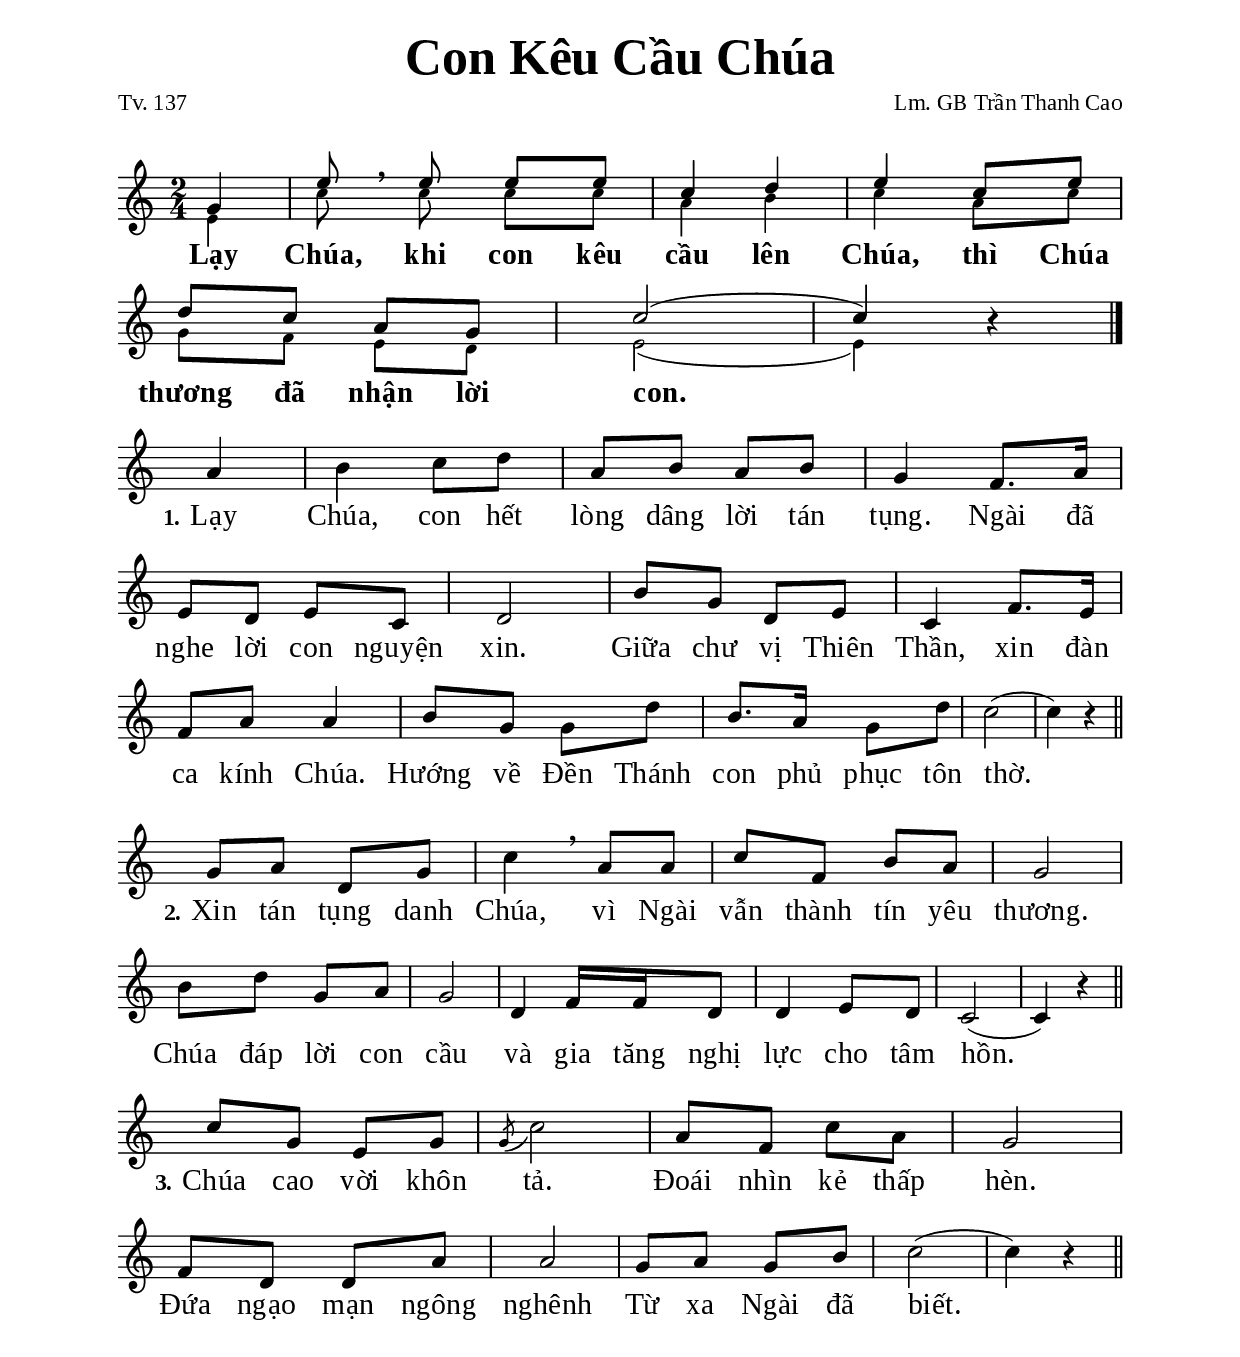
% Cài đặt chung
\version "2.22.1"
\include "english.ly"

\header {
  title = \markup { \fontsize #3 "Con Kêu Cầu Chúa" }
  poet = "Tv. 137"
  composer = "Lm. GB Trần Thanh Cao"
  arranger = " "
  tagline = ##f
}


\paper {
  #(set-paper-size "a4")
  top-margin = 10\mm
  bottom-margin = 10\mm
  left-margin = 20\mm
  right-margin = 20\mm
  indent = #0
  #(define fonts
    (make-pango-font-tree
      "Liberation Serif"
      "Liberation Serif"
      "Liberation Serif"
      (/ 20 20)))
  page-count = #1
}

% Nhạc điệp khúc
nhacDiepKhucSop = \relative c'' {

  \partial 4 g4 |
  e'8 \breathe e e e |
  c4 d |
  e c8 e |
  d c a g |
  c2 ( |
  c4) r \bar "|."
}

nhacDiepKhucBass = \relative c'' {
  \override NoteHead.font-size = #-2
  \partial 4 e,4 |
  c'8 \breathe c c c |
  a4 b |
  c a8 c |
  g f e d |
  e2 ( |
  e4) r
}

% Nhạc phiên khúc
nhacPhienKhucMot = \relative c'' {
  \partial 4 a4 |
  b c8 d |
  a b a b |
  g4 f8. a16 |
  e8 d e c |
  d2 |
  b'8 g d e |
  c4 f8. e16 |
  f8 a a4 |
  b8 g g d' |
  b8. a16 g8 d' |
  c2 ( |
  c4) r \bar "||"
}

nhacPhienKhucHai = \relative c'' {
  g8 a d, g |
  c4 \breathe a8 a |
  c f, b a |
  g2 |
  b8 d g, a |
  g2 |
  d4 f16 f d8 |
  d4 e8 d |
  c2 ( |
  c4) r \bar "||"
}

nhacPhienKhucBa = \relative c'' {
  c8 g e g |
  \acciaccatura g8 c2 |
  a8 f c' a |
  g2 |
  f8 d d a' |
  a2 |
  g8 a g b |
  c2 ( |
  c4) r \bar "||"
}

% Lời điệp khúc
loiDiepKhuc = \lyricmode {
  \override Lyrics.LyricText.font-series = #'bold
  Lạy Chúa, khi con kêu cầu lên Chúa,
  thì Chúa thương đã nhận lời con.
}

% Lời phiên khúc
loiPhienKhucMot = \lyricmode {
  \set stanza = #"1."
  Lạy Chúa, con hết lòng dâng lời tán tụng.
  Ngài đã nghe lời con nguyện xin.
  Giữa chư vị Thiên Thần,
  xin đàn ca kính Chúa.
  Hướng về Đền Thánh con phủ phục tôn thờ.
}

loiPhienKhucHai = \lyricmode {
  \set stanza = #"2."
  Xin tán tụng danh Chúa,
  vì Ngài vẫn thành tín yêu thương.
  Chúa đáp lời con cầu và gia tăng nghị lực cho tâm hồn.
}

loiPhienKhucBa = \lyricmode {
  \set stanza = #"3."
  Chúa cao vời khôn tả.
  Đoái nhìn kẻ thấp hèn.
  Đứa ngạo mạn ngông nghênh
  Từ xa Ngài đã biết.
}


% Dàn trang
\score {
  \new ChoirStaff <<
    \new Staff = diepKhuc \with {
        \consists "Merge_rests_engraver"
        %\magnifyStaff #(magstep +1)
      }
      <<
      \new Voice = beSop {
        \voiceOne \key c \major \time 2/4 \nhacDiepKhucSop
      }
      \new Voice = beBas {
        \voiceTwo \key c \major \time 2/4 \nhacDiepKhucBass
      }
    >>
    \new Lyrics \lyricsto beSop \loiDiepKhuc
  >>
  \layout {
    \override Lyrics.LyricText.font-series = #'bold
    \override Lyrics.LyricText.font-size = #+2.5
    \override Lyrics.LyricSpace.minimum-distance = #4.0
    \override Score.BarNumber.break-visibility = ##(#f #f #f)
    \override Score.SpacingSpanner.uniform-stretching = ##t
  }
}

\score {
  \new ChoirStaff <<
    \new Staff = phienKhuc \with {
        %\magnifyStaff #(magstep +1)
      }
      <<
      \new Voice = beSop {
        \key c \major \time 2/4 \nhacPhienKhucMot
      }
    >>
    \new Lyrics \lyricsto beSop \loiPhienKhucMot
  >>
  \layout {
    \override Staff.TimeSignature.transparent = ##t
    \override Lyrics.LyricText.font-size = #+2.5
    \override Lyrics.LyricSpace.minimum-distance = #2.0
    \override Score.BarNumber.break-visibility = ##(#f #f #f)
    \override Score.SpacingSpanner.uniform-stretching = ##t
  }
}

\score {
  \new ChoirStaff <<
    \new Staff = phienKhuc \with {
        %\magnifyStaff #(magstep +1)
      }
      <<
      \new Voice = beSop {
        \key c \major \time 2/4 \nhacPhienKhucHai
      }
    >>
    \new Lyrics \lyricsto beSop \loiPhienKhucHai
  >>
  \layout {
    \override Staff.TimeSignature.transparent = ##t
    \override Lyrics.LyricText.font-size = #+2.5
    \override Lyrics.LyricSpace.minimum-distance = #2.1
    \override Score.BarNumber.break-visibility = ##(#f #f #f)
    \override Score.SpacingSpanner.uniform-stretching = ##t
  }
}

\score {
  \new ChoirStaff <<
    \new Staff = phienKhuc \with {
        %\magnifyStaff #(magstep +1)
      }
      <<
      \new Voice = beSop {
        \key c \major \time 2/4 \nhacPhienKhucBa
      }
    >>
    \new Lyrics \lyricsto beSop \loiPhienKhucBa
  >>
  \layout {
    \override Staff.TimeSignature.transparent = ##t
    \override Lyrics.LyricText.font-size = #+2.5
    \override Lyrics.LyricSpace.minimum-distance = #2.5
    \override Score.BarNumber.break-visibility = ##(#f #f #f)
    \override Score.SpacingSpanner.uniform-stretching = ##t
  }
}
